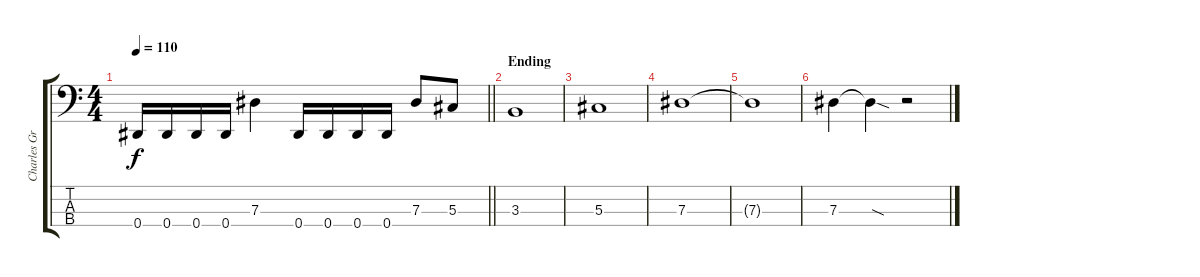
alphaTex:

\track ("Charles Greywolf" "Charles Gr") {instrument electricbassfinger}
\staff {score tabs}
\tuning (Gb2 Db2 Ab1 Eb1) {hide}
\ts (4 4)
\tempo 110
\clef f4
\barLineRight lightlight
\ks c
0.4.16{dy f} 0.4.16 0.4.16 0.4.16 7.3.4 0.4.16 0.4.16 0.4.16 0.4.16 7.3.8 5.3.8 |
\section ("" "Ending")
3.3.1 |
5.3.1 |
7.3.1 |
7.3{t}.1 |
7.3.4 7.3{sod t}.4 r.2
